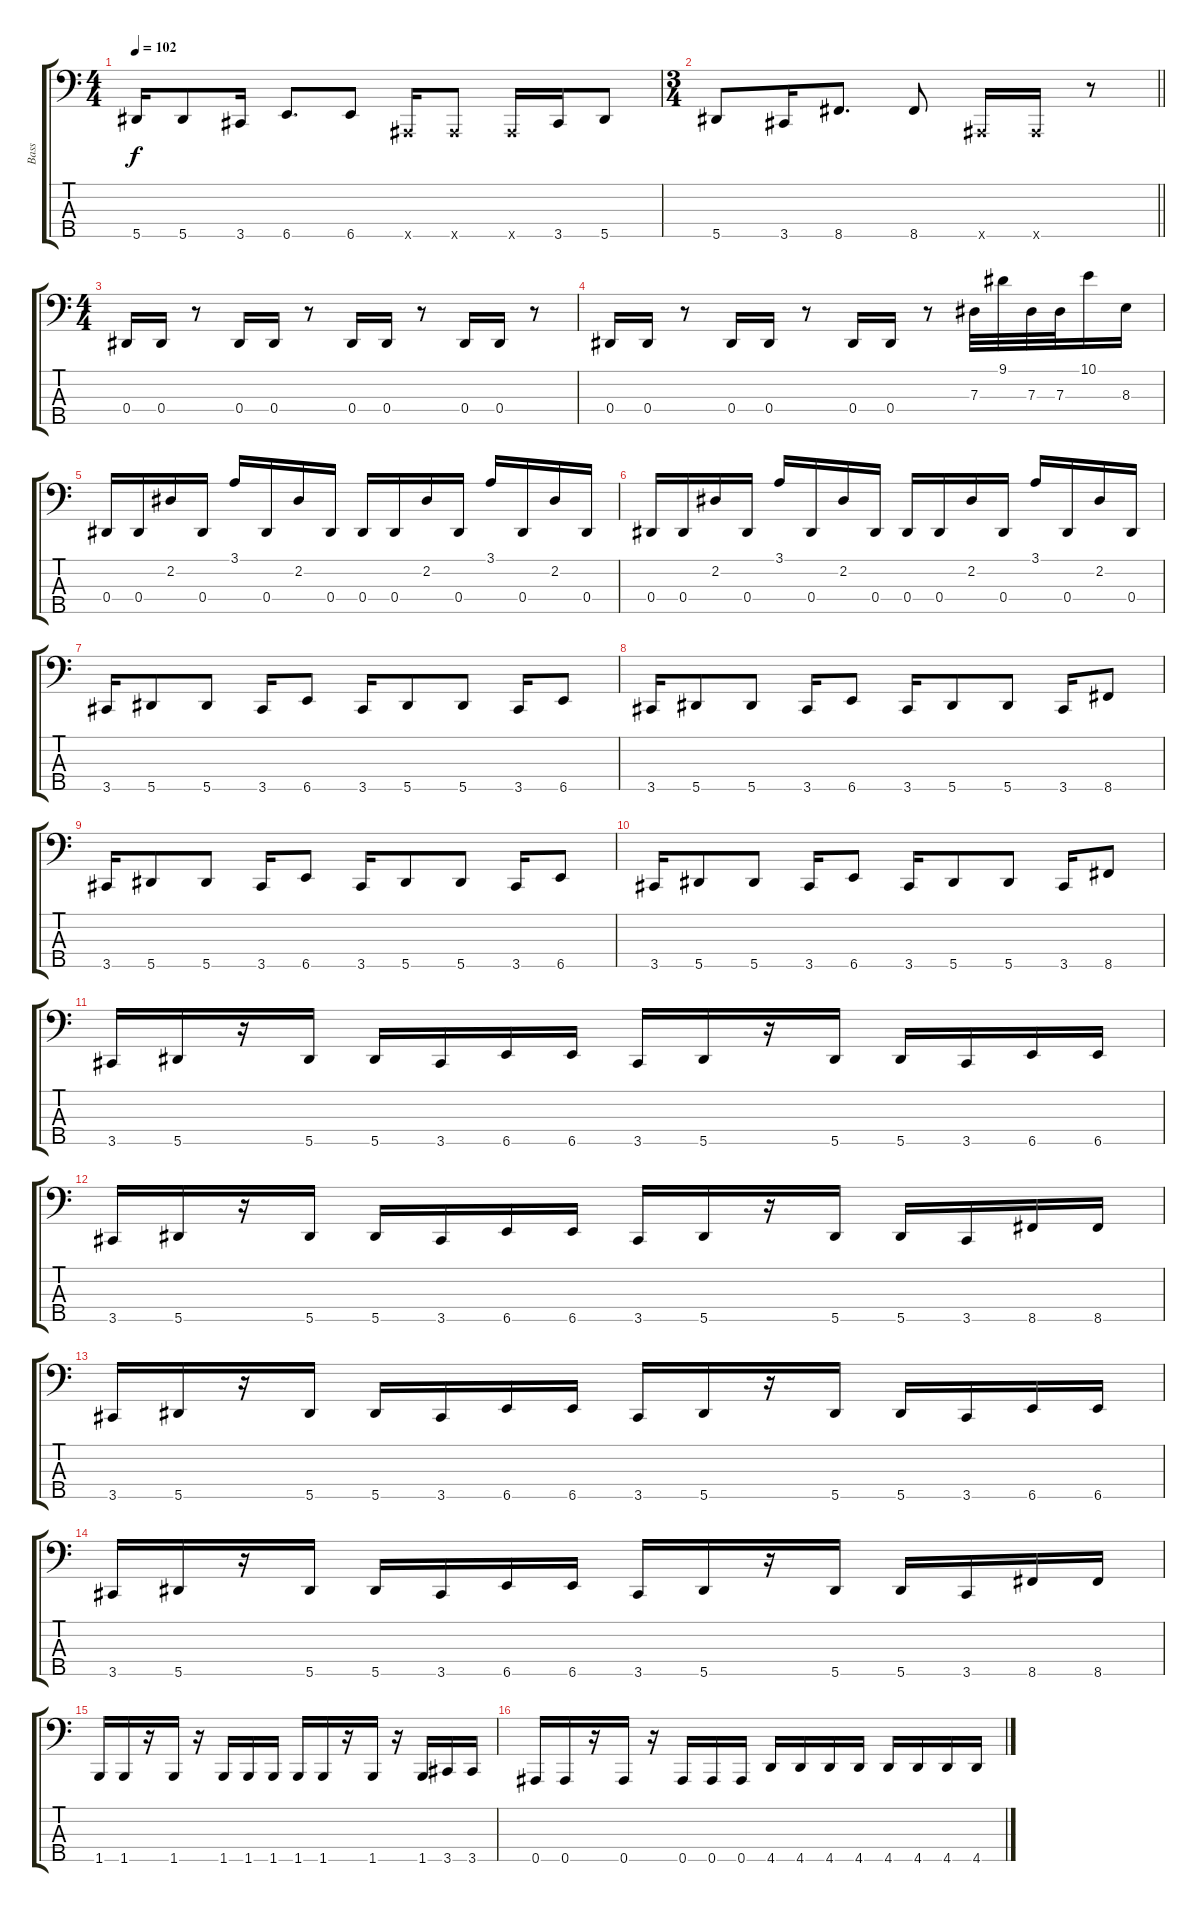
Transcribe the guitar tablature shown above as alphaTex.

\track ("Bass" "Bass") {instrument electricbasspick}
\staff {score tabs}
\tuning (Gb2 Db2 Ab1 Eb1 Bb0) {hide}
\ts (4 4)
\tempo 102
\clef f4
\ks c
5.5{t}.16{dy f} 5.5.8 3.5.16 6.5.8{d} 6.5.8 0.5{x}.16 0.5{x}.8 0.5{x}.16 3.5.16 5.5.8 |
\ts (3 4)
\barLineRight lightlight
5.5.8 3.5.16 8.5.8{d} 8.5.8 0.5{x}.16 0.5{x}.16 r.8 |
\ts (4 4)
0.4.16{instrument slapbass1} 0.4.16 r.8 0.4.16 0.4.16 r.8 0.4.16 0.4.16 r.8 0.4.16 0.4.16 r.8 |
0.4.16 0.4.16 r.8 0.4.16 0.4.16 r.8 0.4.16 0.4.16 r.8 7.3.32 9.1.32 7.3.32 7.3.32 10.1.16 8.3.16 |
0.4.16 0.4.16 2.2.16 0.4.16 3.1.16 0.4.16 2.2.16 0.4.16 0.4.16 0.4.16 2.2.16 0.4.16 3.1.16 0.4.16 2.2.16 0.4.16 |
0.4.16 0.4.16 2.2.16 0.4.16 3.1.16 0.4.16 2.2.16 0.4.16 0.4.16 0.4.16 2.2.16 0.4.16 3.1.16 0.4.16 2.2.16 0.4.16 |
3.5.16{instrument electricbasspick} 5.5.8 5.5.8 3.5.16 6.5.8 3.5.16 5.5.8 5.5.8 3.5.16 6.5.8 |
3.5.16 5.5.8 5.5.8 3.5.16 6.5.8 3.5.16 5.5.8 5.5.8 3.5.16 8.5.8 |
3.5.16 5.5.8 5.5.8 3.5.16 6.5.8 3.5.16 5.5.8 5.5.8 3.5.16 6.5.8 |
3.5.16 5.5.8 5.5.8 3.5.16 6.5.8 3.5.16 5.5.8 5.5.8 3.5.16 8.5.8 |
3.5.16 5.5.16 r.16 5.5.16 5.5.16 3.5.16 6.5.16 6.5.16 3.5.16 5.5.16 r.16 5.5.16 5.5.16 3.5.16 6.5.16 6.5.16 |
3.5.16 5.5.16 r.16 5.5.16 5.5.16 3.5.16 6.5.16 6.5.16 3.5.16 5.5.16 r.16 5.5.16 5.5.16 3.5.16 8.5.16 8.5.16 |
3.5.16 5.5.16 r.16 5.5.16 5.5.16 3.5.16 6.5.16 6.5.16 3.5.16 5.5.16 r.16 5.5.16 5.5.16 3.5.16 6.5.16 6.5.16 |
3.5.16 5.5.16 r.16 5.5.16 5.5.16 3.5.16 6.5.16 6.5.16 3.5.16 5.5.16 r.16 5.5.16 5.5.16 3.5.16 8.5.16 8.5.16 |
1.5.16 1.5.16 r.16 1.5.16 r.16 1.5.16 1.5.16 1.5.16 1.5.16 1.5.16 r.16 1.5.16 r.16 1.5.16 3.5.16 3.5.16 |
0.5.16 0.5.16 r.16 0.5.16 r.16 0.5.16 0.5.16 0.5.16 4.5.16 4.5.16 4.5.16 4.5.16 4.5.16 4.5.16 4.5.16 4.5.16
